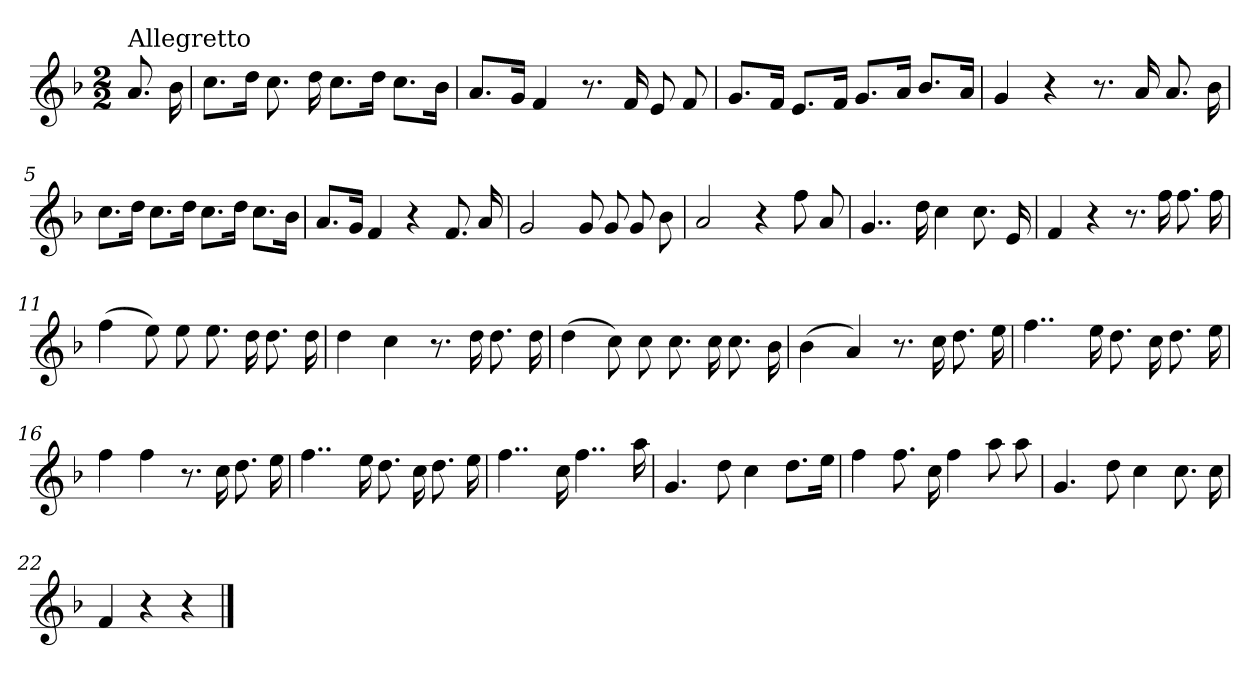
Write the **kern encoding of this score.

**kern
*part1
*staff1
*clefG2
*k[b-]
*F:
*M2/2
=
!LO:TX:a:t=Allegretto
8.a/
16b-\
=1
8.cc\L
16dd\Jk
8.cc\
16dd\
8.cc\L
16dd\Jk
8.cc\L
16b-\Jk
=2
8.a/L
16g/Jk
4f/
8.r
16f/
8e/
8f/
=3
8.g/L
16f/Jk
8.e/L
16f/Jk
8.g/L
16a/Jk
8.b-/L
16a/Jk
=4
4g/
4r
8.r
16a/
8.a/
16b-\
!!LO:LB:g=z
=5
8.cc\L
16dd\Jk
8.cc\L
16dd\Jk
8.cc\L
16dd\Jk
8.cc\L
16b-\Jk
=6
8.a/L
16g/Jk
4f/
4r
8.f/
16a/
=7
2g/
8g/
8g/
8g/
8b-\
=8
2a/
4r
8ff\
8a/
=9
4..g/
16dd\
4cc\
8.cc\
16e/
!!LO:LB:g=z
=10
4f/
4r
8.r
16ff\
8.ff\
16ff\
=11
(>4ff\
8ee\)
8ee\
8.ee\
16dd\
8.dd\
16dd\
=12
4dd\
4cc\
8.r
16dd\
8.dd\
16dd\
=13
(>4dd\
8cc\)
8cc\
8.cc\
16cc\
8.cc\
16b-\
=14
(>4b-\
4a/)
8.r
16cc\
8.dd\
16ee\
!!LO:LB:g=z
=15
4..ff\
16ee\
8.dd\
16cc\
8.dd\
16ee\
=16
4ff\
4ff\
8.r
16cc\
8.dd\
16ee\
=17
4..ff\
16ee\
8.dd\
16cc\
8.dd\
16ee\
=18
4..ff\
16cc\
4..ff\
16aa\
=19
4.g/
8dd\
4cc\
8.dd\L
16ee\Jk
!!LO:LB:g=z
=20
4ff\
8.ff\
16cc\
4ff\
8aa\
8aa\
=21
4.g/
8dd\
4cc\
8.cc\
16cc\
=22
4f/
4r
4r
==
*-
